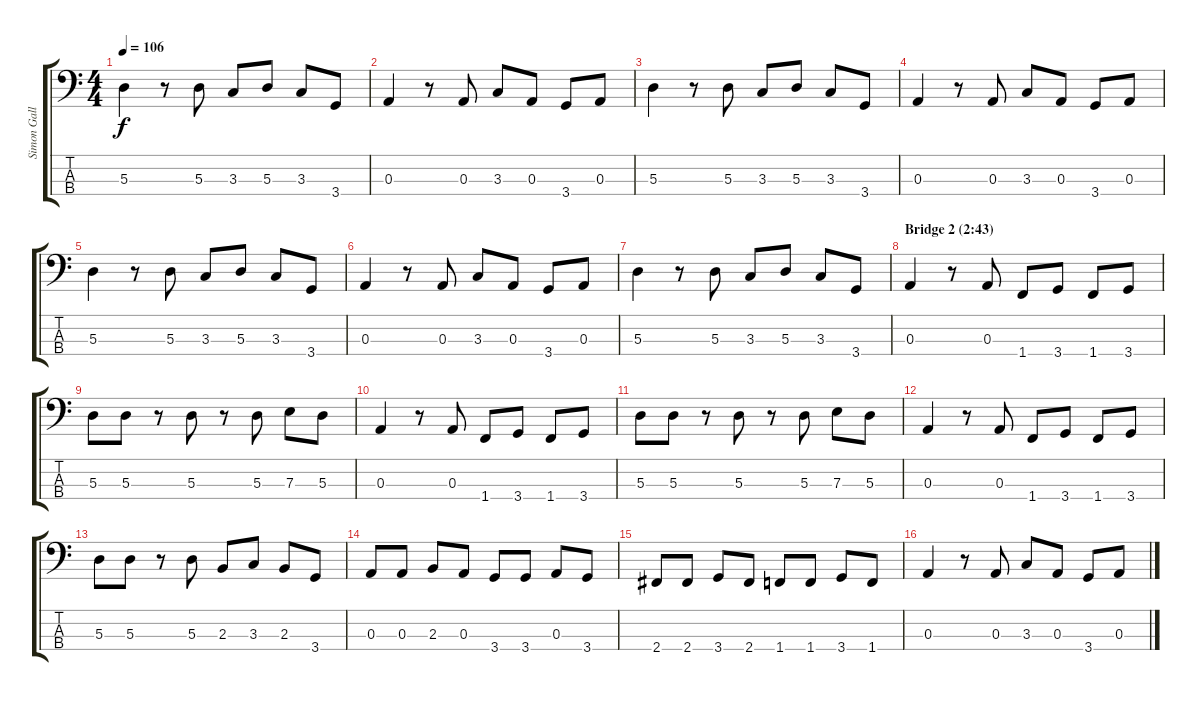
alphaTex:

\track ("Simon Gallup (bass)" "Simon Gall") {instrument electricbasspick}
\staff {score tabs}
\tuning (G2 D2 A1 E1) {hide}
\ts (4 4)
\tempo 106
\clef f4
\ks c
5.3.4{dy f} r.8 5.3.8 3.3.8 5.3.8 3.3.8 3.4.8 |
0.3.4 r.8 0.3.8 3.3.8 0.3.8 3.4.8 0.3.8 |
5.3.4 r.8 5.3.8 3.3.8 5.3.8 3.3.8 3.4.8 |
0.3.4 r.8 0.3.8 3.3.8 0.3.8 3.4.8 0.3.8 |
5.3.4 r.8 5.3.8 3.3.8 5.3.8 3.3.8 3.4.8 |
0.3.4 r.8 0.3.8 3.3.8 0.3.8 3.4.8 0.3.8 |
5.3.4 r.8 5.3.8 3.3.8 5.3.8 3.3.8 3.4.8 |
\section ("" "Bridge 2 (2:43)")
0.3.4 r.8 0.3.8 1.4.8 3.4.8 1.4.8 3.4.8 |
5.3.8 5.3.8 r.8 5.3.8 r.8 5.3.8 7.3.8 5.3.8 |
0.3.4 r.8 0.3.8 1.4.8 3.4.8 1.4.8 3.4.8 |
5.3.8 5.3.8 r.8 5.3.8 r.8 5.3.8 7.3.8 5.3.8 |
0.3.4 r.8 0.3.8 1.4.8 3.4.8 1.4.8 3.4.8 |
5.3.8 5.3.8 r.8 5.3.8 2.3.8 3.3.8 2.3.8 3.4.8 |
0.3.8 0.3.8 2.3.8 0.3.8 3.4.8 3.4.8 0.3.8 3.4.8 |
2.4.8 2.4.8 3.4.8 2.4.8 1.4.8 1.4.8 3.4.8 1.4.8 |
0.3.4 r.8 0.3.8 3.3.8 0.3.8 3.4.8 0.3.8
